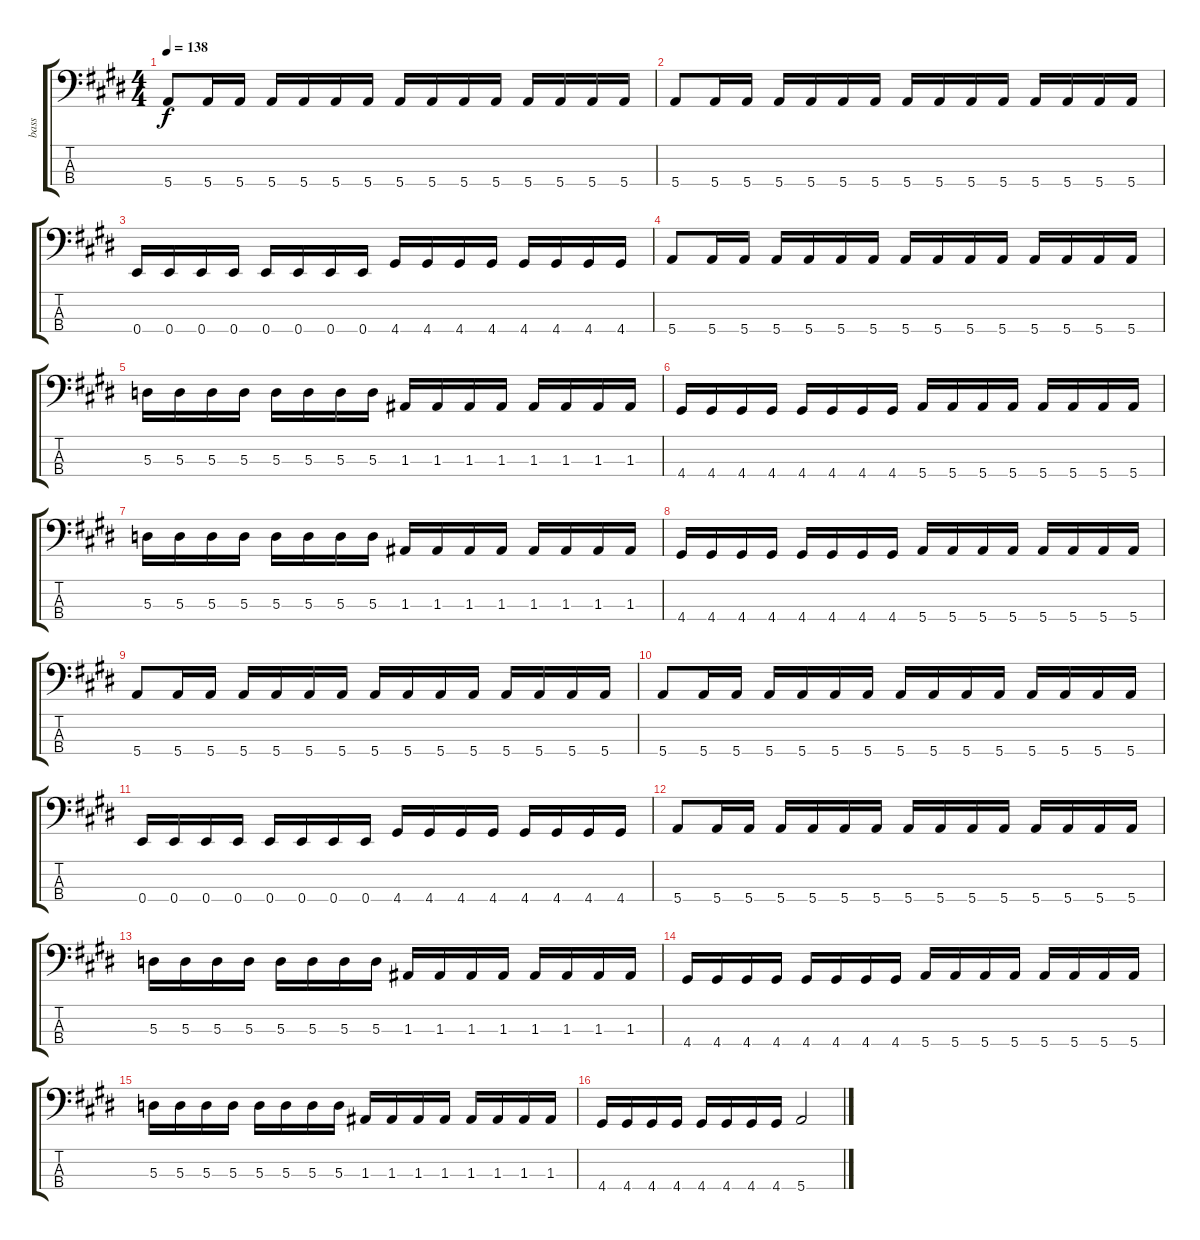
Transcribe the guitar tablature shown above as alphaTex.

\track ("bass" "bass") {instrument electricbassfinger}
\staff {score tabs}
\tuning (G2 D2 A1 E1) {hide}
\ts (4 4)
\tempo 138
\clef f4
\ks c#minor
5.4.8{dy f} 5.4.16 5.4.16 5.4.16 5.4.16 5.4.16 5.4.16 5.4.16 5.4.16 5.4.16 5.4.16 5.4.16 5.4.16 5.4.16 5.4.16 |
5.4.8 5.4.16 5.4.16 5.4.16 5.4.16 5.4.16 5.4.16 5.4.16 5.4.16 5.4.16 5.4.16 5.4.16 5.4.16 5.4.16 5.4.16 |
0.4.16 0.4.16 0.4.16 0.4.16 0.4.16 0.4.16 0.4.16 0.4.16 4.4.16 4.4.16 4.4.16 4.4.16 4.4.16 4.4.16 4.4.16 4.4.16 |
5.4.8 5.4.16 5.4.16 5.4.16 5.4.16 5.4.16 5.4.16 5.4.16 5.4.16 5.4.16 5.4.16 5.4.16 5.4.16 5.4.16 5.4.16 |
5.3.16 5.3.16 5.3.16 5.3.16 5.3.16 5.3.16 5.3.16 5.3.16 1.3.16 1.3.16 1.3.16 1.3.16 1.3.16 1.3.16 1.3.16 1.3.16 |
4.4.16 4.4.16 4.4.16 4.4.16 4.4.16 4.4.16 4.4.16 4.4.16 5.4.16 5.4.16 5.4.16 5.4.16 5.4.16 5.4.16 5.4.16 5.4.16 |
5.3.16 5.3.16 5.3.16 5.3.16 5.3.16 5.3.16 5.3.16 5.3.16 1.3.16 1.3.16 1.3.16 1.3.16 1.3.16 1.3.16 1.3.16 1.3.16 |
4.4.16 4.4.16 4.4.16 4.4.16 4.4.16 4.4.16 4.4.16 4.4.16 5.4.16 5.4.16 5.4.16 5.4.16 5.4.16 5.4.16 5.4.16 5.4.16 |
5.4.8 5.4.16 5.4.16 5.4.16 5.4.16 5.4.16 5.4.16 5.4.16 5.4.16 5.4.16 5.4.16 5.4.16 5.4.16 5.4.16 5.4.16 |
5.4.8 5.4.16 5.4.16 5.4.16 5.4.16 5.4.16 5.4.16 5.4.16 5.4.16 5.4.16 5.4.16 5.4.16 5.4.16 5.4.16 5.4.16 |
0.4.16 0.4.16 0.4.16 0.4.16 0.4.16 0.4.16 0.4.16 0.4.16 4.4.16 4.4.16 4.4.16 4.4.16 4.4.16 4.4.16 4.4.16 4.4.16 |
5.4.8 5.4.16 5.4.16 5.4.16 5.4.16 5.4.16 5.4.16 5.4.16 5.4.16 5.4.16 5.4.16 5.4.16 5.4.16 5.4.16 5.4.16 |
5.3.16 5.3.16 5.3.16 5.3.16 5.3.16 5.3.16 5.3.16 5.3.16 1.3.16 1.3.16 1.3.16 1.3.16 1.3.16 1.3.16 1.3.16 1.3.16 |
4.4.16 4.4.16 4.4.16 4.4.16 4.4.16 4.4.16 4.4.16 4.4.16 5.4.16 5.4.16 5.4.16 5.4.16 5.4.16 5.4.16 5.4.16 5.4.16 |
5.3.16 5.3.16 5.3.16 5.3.16 5.3.16 5.3.16 5.3.16 5.3.16 1.3.16 1.3.16 1.3.16 1.3.16 1.3.16 1.3.16 1.3.16 1.3.16 |
4.4.16 4.4.16 4.4.16 4.4.16 4.4.16 4.4.16 4.4.16 4.4.16 5.4.2
